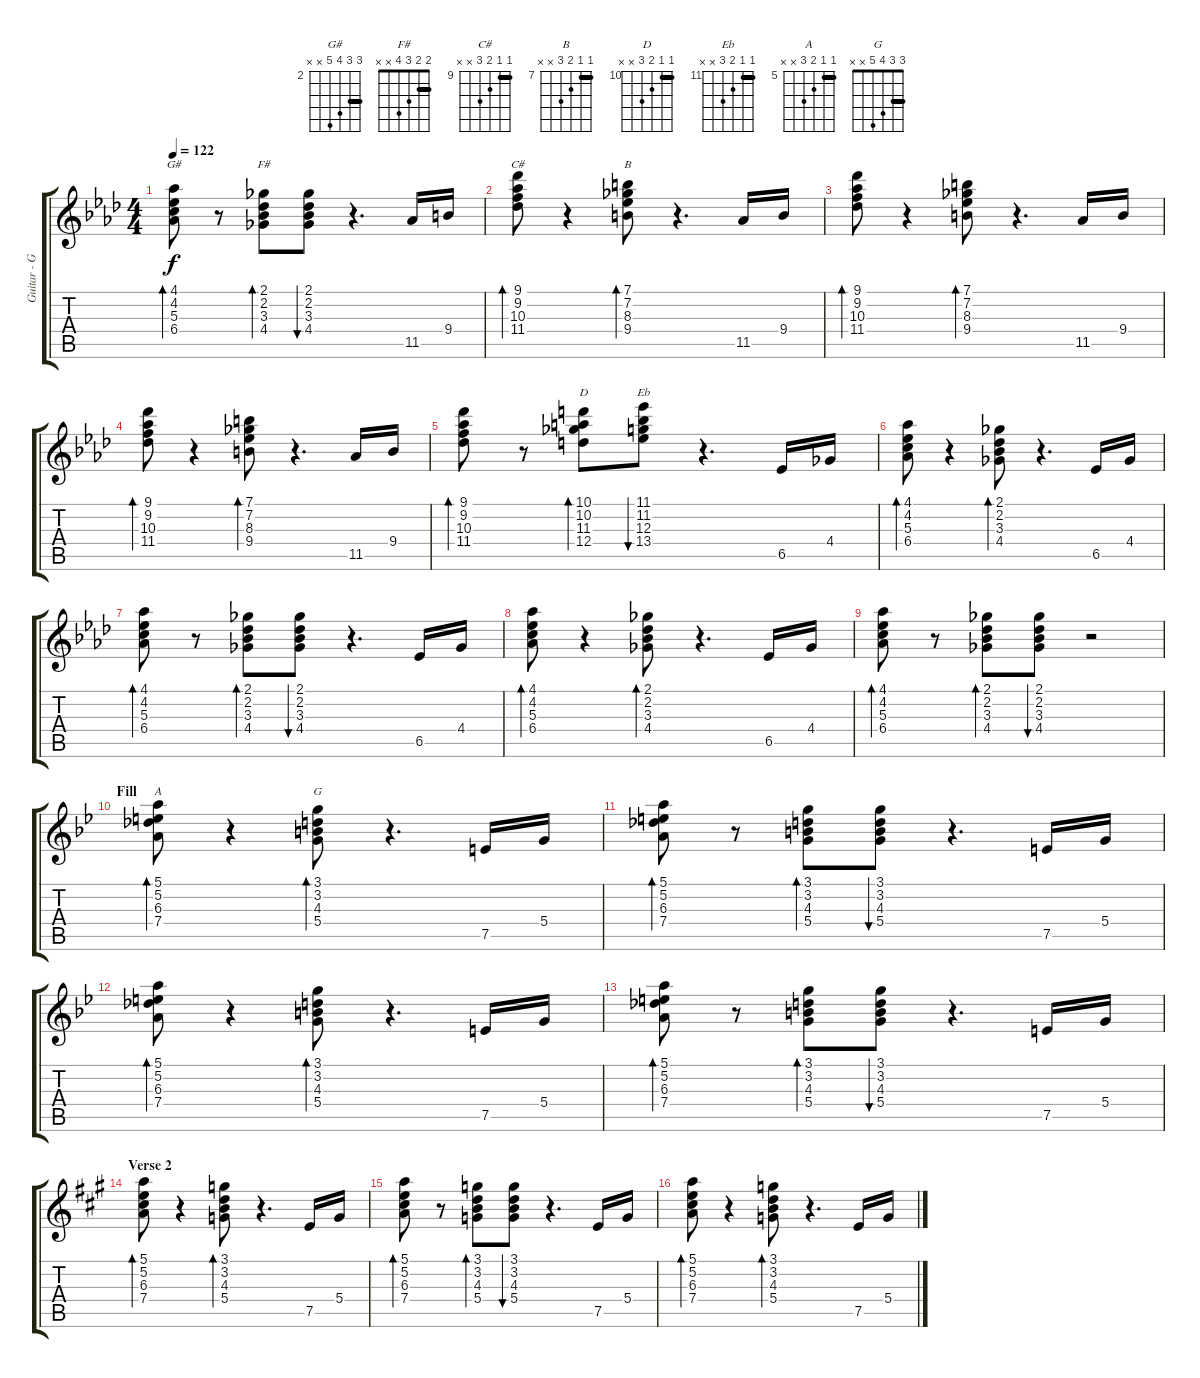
\track ("Guitar - George Benson" "Guitar - G") {instrument electricguitarjazz}
\staff {score tabs}
\tuning (E4 B3 G3 D3 A2 E2) {hide}
\chord ("G#" 4 4 5 6 x x) {firstfret 2 barre 4}
\chord ("F#" 2 2 3 4 x x) {barre 2}
\chord ("C#" 9 9 10 11 x x) {firstfret 9 barre 9}
\chord ("B" 7 7 8 9 x x) {firstfret 7 barre 7}
\chord ("D" 10 10 11 12 x x) {firstfret 10 barre 10}
\chord ("Eb" 11 11 12 13 x x) {firstfret 11 barre 11}
\chord ("A" 5 5 6 7 x x) {firstfret 5 barre 5}
\chord ("G" 3 3 4 5 x x) {barre 3}
\ts (4 4)
\tempo 122
\clef g2
\ks ab
(4.1 4.2 5.3 6.4).8{bd 60 ch "G#" dy f} r.8 (2.1 2.2 3.3 4.4).8{bd 60 ch "F#"} (2.1 2.2 3.3 4.4).8{bu 60} r.4{d} 11.5.16 9.4.16 |
(9.1 9.2 10.3 11.4).8{bd 60 ch "C#"} r.4 (7.1 7.2 8.3 9.4).8{bd 60 ch "B"} r.4{d} 11.5.16 9.4.16 |
(9.1 9.2 10.3 11.4).8{bd 60} r.4 (7.1 7.2 8.3 9.4).8{bd 60} r.4{d} 11.5.16 9.4.16 |
(9.1 9.2 10.3 11.4).8{bd 60} r.4 (7.1 7.2 8.3 9.4).8{bd 60} r.4{d} 11.5.16 9.4.16 |
(9.1 9.2 10.3 11.4).8{bd 60} r.8 (10.1 10.2 11.3 12.4).8{bd 60 ch "D"} (11.1 11.2 12.3 13.4).8{bu 60 ch "Eb"} r.4{d} 6.5.16 4.4.16 |
(4.1 4.2 5.3 6.4).8{bd 60} r.4 (2.1 2.2 3.3 4.4).8{bd 60} r.4{d} 6.5.16 4.4.16 |
(4.1 4.2 5.3 6.4).8{bd 60} r.8 (2.1 2.2 3.3 4.4).8{bd 60} (2.1 2.2 3.3 4.4).8{bu 60} r.4{d} 6.5.16 4.4.16 |
(4.1 4.2 5.3 6.4).8{bd 60} r.4 (2.1 2.2 3.3 4.4).8{bd 60} r.4{d} 6.5.16 4.4.16 |
(4.1 4.2 5.3 6.4).8{bd 60} r.8 (2.1 2.2 3.3 4.4).8{bd 60} (2.1 2.2 3.3 4.4).8{bu 60} r.2 |
\section ("" "Fill")
\ks bb
(5.1 5.2 6.3 7.4).8{bd 60 ch "A"} r.4 (3.1 3.2 4.3 5.4).8{bd 60 ch "G"} r.4{d} 7.5.16 5.4.16 |
(5.1 5.2 6.3 7.4).8{bd 60} r.8 (3.1 3.2 4.3 5.4).8{bd 60} (3.1 3.2 4.3 5.4).8{bu 60} r.4{d} 7.5.16 5.4.16 |
(5.1 5.2 6.3 7.4).8{bd 60} r.4 (3.1 3.2 4.3 5.4).8{bd 60} r.4{d} 7.5.16 5.4.16 |
(5.1 5.2 6.3 7.4).8{bd 60} r.8 (3.1 3.2 4.3 5.4).8{bd 60} (3.1 3.2 4.3 5.4).8{bu 60} r.4{d} 7.5.16 5.4.16 |
\section ("" "Verse 2")
\ks a
(5.1 5.2 6.3 7.4).8{bd 60} r.4 (3.1 3.2 4.3 5.4).8{bd 60} r.4{d} 7.5.16 5.4.16 |
(5.1 5.2 6.3 7.4).8{bd 60} r.8 (3.1 3.2 4.3 5.4).8{bd 60} (3.1 3.2 4.3 5.4).8{bu 60} r.4{d} 7.5.16 5.4.16 |
(5.1 5.2 6.3 7.4).8{bd 60} r.4 (3.1 3.2 4.3 5.4).8{bd 60} r.4{d} 7.5.16 5.4.16
